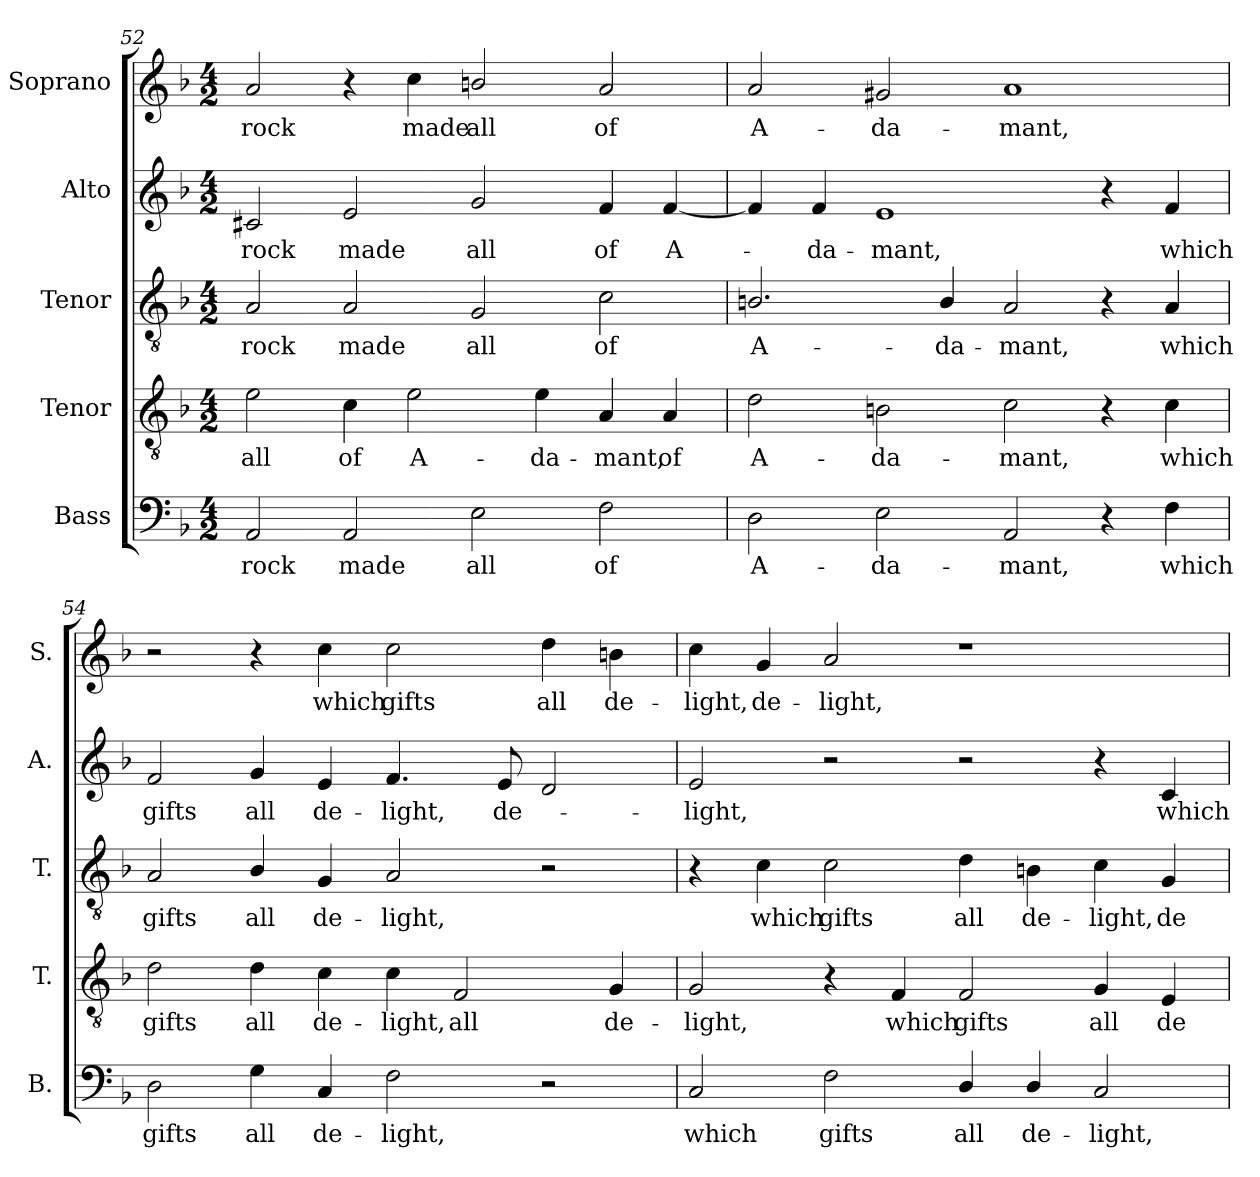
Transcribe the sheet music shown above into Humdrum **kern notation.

**kern	**text	**kern	**text	**kern	**text	**kern	**text	**kern	**text
*part5	*part5	*part4	*part4	*part3	*part3	*part2	*part2	*part1	*part1
*staff5	*staff5	*staff4	*staff4	*staff3	*staff3	*staff2	*staff2	*staff1	*staff1
*I"Bass	*	*I"Tenor	*	*I"Tenor	*	*I"Alto	*	*I"Soprano	*
*I'B.	*	*I'T.	*	*I'T.	*	*I'A.	*	*I'S.	*
*clefF4	*	*clefGv2	*	*clefGv2	*	*clefG2	*	*clefG2	*
*	*	*ITrd7c12	*	*ITrd7c12	*	*	*	*	*
*k[b-]	*	*k[b-]	*	*k[b-]	*	*k[b-]	*	*k[b-]	*
*F:	*	*F:	*	*F:	*	*F:	*	*F:	*
*M4/2	*	*M4/2	*	*M4/2	*	*M4/2	*	*M4/2	*
=52	=52	=52	=52	=52	=52	=52	=52	=52	=52
!	!LO:LY:b:color=#000000	!	!	!	!	!	!	!	!
!	!	!	!LO:LY:b:color=#000000	!	!	!	!	!	!
!	!	!	!	!	!LO:LY:b:color=#000000	!	!	!	!
!	!	!	!	!	!	!	!LO:LY:b:color=#000000	!	!
!	!	!	!	!	!	!	!	!	!LO:LY:b:color=#000000
2AAi/	rock	2Ei\	all	2AAi/	rock	2c#Xi/	rock	2ai/	rock
!	!LO:LY:b:color=#000000	!	!	!	!	!	!	!	!
!	!	!	!LO:LY:b:color=#000000	!	!	!	!	!	!
!	!	!	!	!	!LO:LY:b:color=#000000	!	!	!	!
!	!	!	!	!	!	!	!LO:LY:b:color=#000000	!	!
2AAi/	made	4Ci\	of	2AAi/	made	2ei/	made	4r	.
!	!	!	!LO:LY:b:color=#000000	!	!	!	!	!	!
!	!	!	!	!	!	!	!	!	!LO:LY:b:color=#000000
.	.	2Ei\	A-	.	.	.	.	4cci\	made
!	!LO:LY:b:color=#000000	!	!	!	!	!	!	!	!
!	!	!	!	!	!LO:LY:b:color=#000000	!	!	!	!
!	!	!	!	!	!	!	!LO:LY:b:color=#000000	!	!
!	!	!	!	!	!	!	!	!	!LO:LY:b:color=#000000
2Ei\	all	.	.	2GGi/	all	2gi/	all	2bni/	all
!	!	!	!LO:LY:b:color=#000000	!	!	!	!	!	!
.	.	4Ei\	-da-	.	.	.	.	.	.
!	!LO:LY:b:color=#000000	!	!	!	!	!	!	!	!
!	!	!	!LO:LY:b:color=#000000	!	!	!	!	!	!
!	!	!	!	!	!LO:LY:b:color=#000000	!	!	!	!
!	!	!	!	!	!	!	!LO:LY:b:color=#000000	!	!
!	!	!	!	!	!	!	!	!	!LO:LY:b:color=#000000
2Fi\	of	4AAi/	-mant,	2Ci\	of	4fi/	of	2ai/	of
!	!	!	!LO:LY:b:color=#000000	!	!	!	!	!	!
!	!	!	!	!	!	!	!LO:LY:b:color=#000000	!	!
.	.	4AAi/	of	.	.	[4fi/	A-	.	.
!!LO:PB:g=z
=53	=53	=53	=53	=53	=53	=53	=53	=53	=53
!	!LO:LY:b:color=#000000	!	!	!	!	!	!	!	!
!	!	!	!LO:LY:b:color=#000000	!	!	!	!	!	!
!	!	!	!	!	!LO:LY:b:color=#000000	!	!	!	!
!	!	!	!	!	!	!	!	!	!LO:LY:b:color=#000000
2Di\	A-	2Di\	A-	2.BBni/	A-	4fi/]	.	2ai/	A-
!	!	!	!	!	!	!	!LO:LY:b:color=#000000	!	!
.	.	.	.	.	.	4fi/	-da-	.	.
!	!LO:LY:b:color=#000000	!	!	!	!	!	!	!	!
!	!	!	!LO:LY:b:color=#000000	!	!	!	!	!	!
!	!	!	!	!	!	!	!LO:LY:b:color=#000000	!	!
!	!	!	!	!	!	!	!	!	!LO:LY:b:color=#000000
2Ei\	-da-	2BBni\	-da-	.	.	1ei	-mant,	2g#Xi/	-da-
!	!	!	!	!	!LO:LY:b:color=#000000	!	!	!	!
.	.	.	.	4BBi/	-da-	.	.	.	.
!	!LO:LY:b:color=#000000	!	!	!	!	!	!	!	!
!	!	!	!LO:LY:b:color=#000000	!	!	!	!	!	!
!	!	!	!	!	!LO:LY:b:color=#000000	!	!	!	!
!	!	!	!	!	!	!	!	!	!LO:LY:b:color=#000000
2AAi/	-mant,	2Ci\	-mant,	2AAi/	-mant,	.	.	1ai	-mant,
4r	.	4r	.	4r	.	4r	.	.	.
!	!LO:LY:b:color=#000000	!	!	!	!	!	!	!	!
!	!	!	!LO:LY:b:color=#000000	!	!	!	!	!	!
!	!	!	!	!	!LO:LY:b:color=#000000	!	!	!	!
!	!	!	!	!	!	!	!LO:LY:b:color=#000000	!	!
4Fi\	which	4Ci\	which	4AAi/	which	4fi/	which	.	.
=54	=54	=54	=54	=54	=54	=54	=54	=54	=54
!	!LO:LY:b:color=#000000	!	!	!	!	!	!	!	!
!	!	!	!LO:LY:b:color=#000000	!	!	!	!	!	!
!	!	!	!	!	!LO:LY:b:color=#000000	!	!	!	!
!	!	!	!	!	!	!	!LO:LY:b:color=#000000	!	!
2Di\	gifts	2Di\	gifts	2AAi/	gifts	2fi/	gifts	2r	.
!	!LO:LY:b:color=#000000	!	!	!	!	!	!	!	!
!	!	!	!LO:LY:b:color=#000000	!	!	!	!	!	!
!	!	!	!	!	!LO:LY:b:color=#000000	!	!	!	!
!	!	!	!	!	!	!	!LO:LY:b:color=#000000	!	!
4Gi\	all	4Di\	all	4BB-i/	all	4gi/	all	4r	.
!	!LO:LY:b:color=#000000	!	!	!	!	!	!	!	!
!	!	!	!LO:LY:b:color=#000000	!	!	!	!	!	!
!	!	!	!	!	!LO:LY:b:color=#000000	!	!	!	!
!	!	!	!	!	!	!	!LO:LY:b:color=#000000	!	!
!	!	!	!	!	!	!	!	!	!LO:LY:b:color=#000000
4Ci/	de-	4Ci\	de-	4GGi/	de-	4ei/	de-	4cci\	which
!	!LO:LY:b:color=#000000	!	!	!	!	!	!	!	!
!	!	!	!LO:LY:b:color=#000000	!	!	!	!	!	!
!	!	!	!	!	!LO:LY:b:color=#000000	!	!	!	!
!	!	!	!	!	!	!	!LO:LY:b:color=#000000	!	!
!	!	!	!	!	!	!	!	!	!LO:LY:b:color=#000000
2Fi\	-light,	4Ci\	-light,	2AAi/	-light,	4.fi/	-light,	2cci\	gifts
!	!	!	!LO:LY:b:color=#000000	!	!	!	!	!	!
.	.	2FFi/	all	.	.	.	.	.	.
!	!	!	!	!	!	!	!LO:LY:b:color=#000000	!	!
.	.	.	.	.	.	8ei/	de-	.	.
!	!	!	!	!	!	!	!	!	!LO:LY:b:color=#000000
2r	.	.	.	2r	.	2di/	.	4ddi\	all
!	!	!	!LO:LY:b:color=#000000	!	!	!	!	!	!
!	!	!	!	!	!	!	!	!	!LO:LY:b:color=#000000
.	.	4GGi/	de-	.	.	.	.	4bni\	de-
=55	=55	=55	=55	=55	=55	=55	=55	=55	=55
!	!LO:LY:b:color=#000000	!	!	!	!	!	!	!	!
!	!	!	!LO:LY:b:color=#000000	!	!	!	!	!	!
!	!	!	!	!	!	!	!LO:LY:b:color=#000000	!	!
!	!	!	!	!	!	!	!	!	!LO:LY:b:color=#000000
2Ci/	which	2GGi/	-light,	4r	.	2ei/	-light,	4cci\	-light,
!	!	!	!	!	!LO:LY:b:color=#000000	!	!	!	!
!	!	!	!	!	!	!	!	!	!LO:LY:b:color=#000000
.	.	.	.	4Ci\	which	.	.	4gi/	de-
!	!LO:LY:b:color=#000000	!	!	!	!	!	!	!	!
!	!	!	!	!	!LO:LY:b:color=#000000	!	!	!	!
!	!	!	!	!	!	!	!	!	!LO:LY:b:color=#000000
2Fi\	gifts	4r	.	2Ci\	gifts	2r	.	2ai/	-light,
!	!	!	!LO:LY:b:color=#000000	!	!	!	!	!	!
.	.	4FFi/	which	.	.	.	.	.	.
!	!LO:LY:b:color=#000000	!	!	!	!	!	!	!	!
!	!	!	!LO:LY:b:color=#000000	!	!	!	!	!	!
!	!	!	!	!	!LO:LY:b:color=#000000	!	!	!	!
4Di/	all	2FFi/	gifts	4Di\	all	2r	.	1r	.
!	!LO:LY:b:color=#000000	!	!	!	!	!	!	!	!
!	!	!	!	!	!LO:LY:b:color=#000000	!	!	!	!
4Di/	de-	.	.	4BBni\	de-	.	.	.	.
!	!LO:LY:b:color=#000000	!	!	!	!	!	!	!	!
!	!	!	!LO:LY:b:color=#000000	!	!	!	!	!	!
!	!	!	!	!	!LO:LY:b:color=#000000	!	!	!	!
2Ci/	-light,	4GGi/	all	4Ci\	-light,	4r	.	.	.
!	!	!	!LO:LY:b:color=#000000	!	!	!	!	!	!
!	!	!	!	!	!LO:LY:b:color=#000000	!	!	!	!
!	!	!	!	!	!	!	!LO:LY:b:color=#000000	!	!
.	.	4EEi/	de-	4GGi/	de-	4ci/	which	.	.
=	=	=	=	=	=	=	=	=	=
*-	*-	*-	*-	*-	*-	*-	*-	*-	*-
